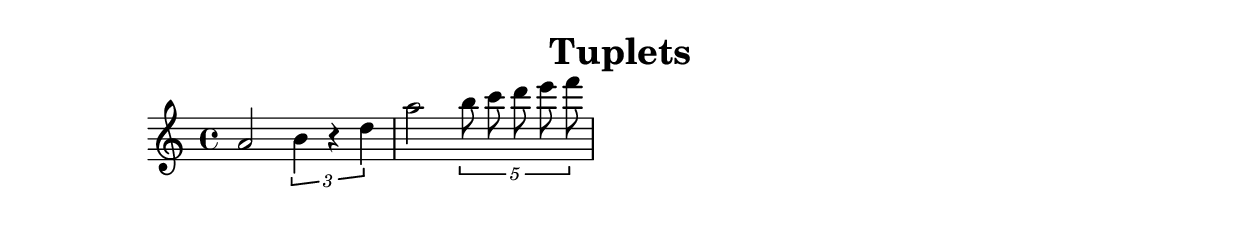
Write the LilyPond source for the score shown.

\version "2.19.83"

% Comment or adapt next line as needed (default is 20)
#(set-global-staff-size 20)

\header {
  title              = "Tuplets"
  software           = "Frescobaldi 2.18.1"
  encodingDate       = "2016-09-24"
}

\paper {
  paper-height                   = 297\mm
  paper-width                    = 210\mm
  
  %left-margin                    = 0.0\mm
  %right-margin                   = 0.0\mm
  %top-margin                     = 0.0\mm
  %bottom-margin                  = 0.0\mm
  
  %horizontal-shift               = 0.0\mm
  %indent                         = 0.0\mm
  %short-indent                   = 0.0\mm
  
  %markup-system-spacing.padding  = 0.0\mm
  %between-system-space           = 0.0\mm
  %page-top-space                 = 0.0\mm
  
  %page-count                     = -1
  %system-count                   = -1
  
  oddHeaderMarkup                = ""
  evenHeaderMarkup               = ""
  oddFooterMarkup                = ""
  evenFooterMarkup               = ""
}

\layout {
  \context {
    \Score
    autoBeaming = ##f % to display tuplets brackets
  }
  \context {
    \Voice
  }
}

% Pick your choice from the next two lines as needed
myBreak = { \break }
%myBreak = { }

% Pick your choice from the next two lines as needed
myPageBreak = { \pageBreak }
%myPageBreak = { }

Part_POne_Staff_One_Voice_One = \absolute {
  \language "nederlands"
  \time 4/4
  
  \clef "treble"
  a'2 \tuplet 3/2 {
  b'4 r%{5%} d'' }
  | % 2
  \barNumberCheck #2
  a''2 \tuplet 5/4 {
  b''8 c''' d''' e''' f''' }
  | % 3
  \barNumberCheck #3
}

\book {
  \header {
  }
  
  \score {
    <<
      \new StaffGroup
      \with {
      }
       <<
      
      \new Staff = "Part_POne_Staff_One"
      \with {
      }
      <<
        \context Voice = "Part_POne_Staff_One_Voice_One" <<
          \Part_POne_Staff_One_Voice_One
        >>
      >>
      >>
      
    >>
    
    \layout {
      \context {
        \Score
        autoBeaming = ##f % to display tuplets brackets
      }
      \context {
        \Voice
      }
    }
    
    \midi {
      \tempo 4 = 90
    }
  }
  
  \paper {
    paper-height                   = 297\mm
    paper-width                    = 210\mm
    
    %left-margin                    = 0.0\mm
    %right-margin                   = 0.0\mm
    %top-margin                     = 0.0\mm
    %bottom-margin                  = 0.0\mm
    
    %horizontal-shift               = 0.0\mm
    %indent                         = 0.0\mm
    %short-indent                   = 0.0\mm
    
    %markup-system-spacing.padding  = 0.0\mm
    %between-system-space           = 0.0\mm
    %page-top-space                 = 0.0\mm
    
    %page-count                     = -1
    %system-count                   = -1
    
    oddHeaderMarkup                = ""
    evenHeaderMarkup               = ""
    oddFooterMarkup                = ""
    evenFooterMarkup               = ""
  }
  
}

